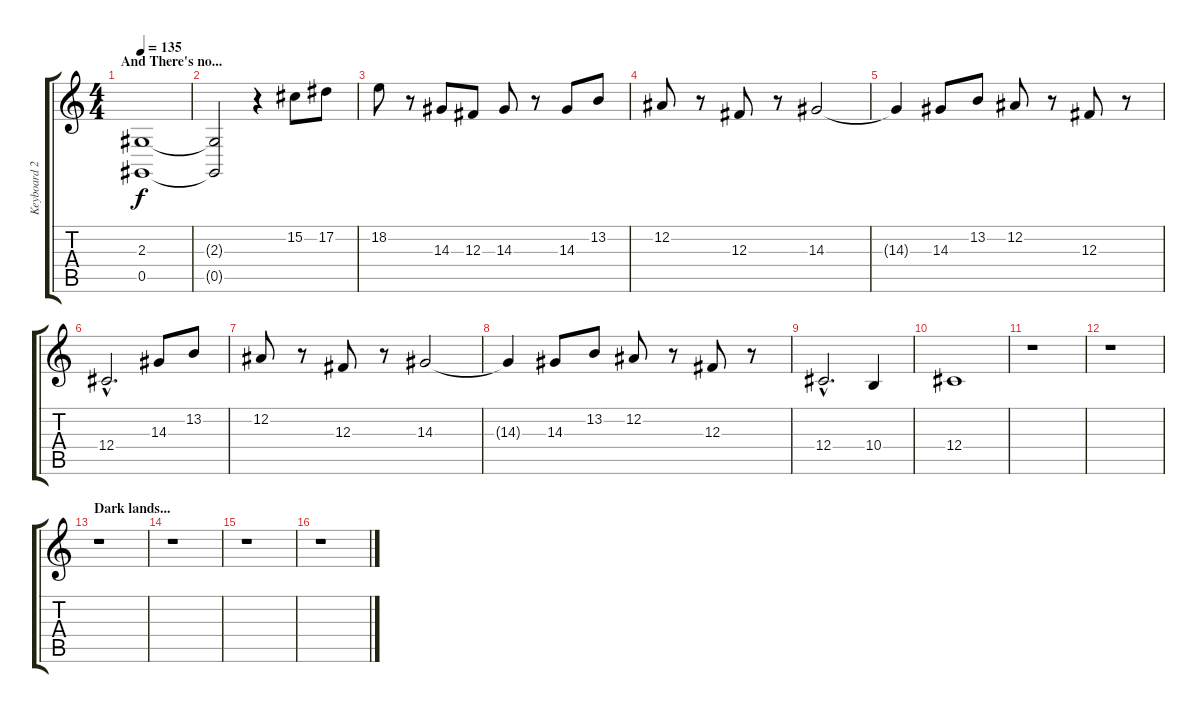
\track ("Keyboard 2" "Keyboard 2") {instrument pad4choir}
\staff {score tabs}
\tuning (Eb4 Bb3 Gb3 Db3 Ab2 Eb2) {hide}
\ts (4 4)
\section ("" "And There's no...")
\tempo 135
\clef g2
\ks c
(2.3 0.5).1{dy f} |
(2.3{t} 0.5{t}).2 r.4 15.2.8{volume 8 instrument stringensemble1} 17.2.8 |
18.2.8 r.8 14.3.8 12.3.8 14.3.8 r.8 14.3.8 13.2.8 |
12.2.8 r.8 12.3.8 r.8 14.3.2 |
14.3{t}.4 14.3.8 13.2.8 12.2.8 r.8 12.3.8 r.8 |
12.4{hac}.2{d} 14.3.8 13.2.8 |
12.2.8 r.8 12.3.8 r.8 14.3.2 |
14.3{t}.4 14.3.8 13.2.8 12.2.8 r.8 12.3.8 r.8 |
12.4{hac}.2{d} 10.4.4 |
12.4.1 |
r.1 |
r.1 |
\section ("" "Dark lands...")
r.1 |
r.1 |
r.1 |
r.1
